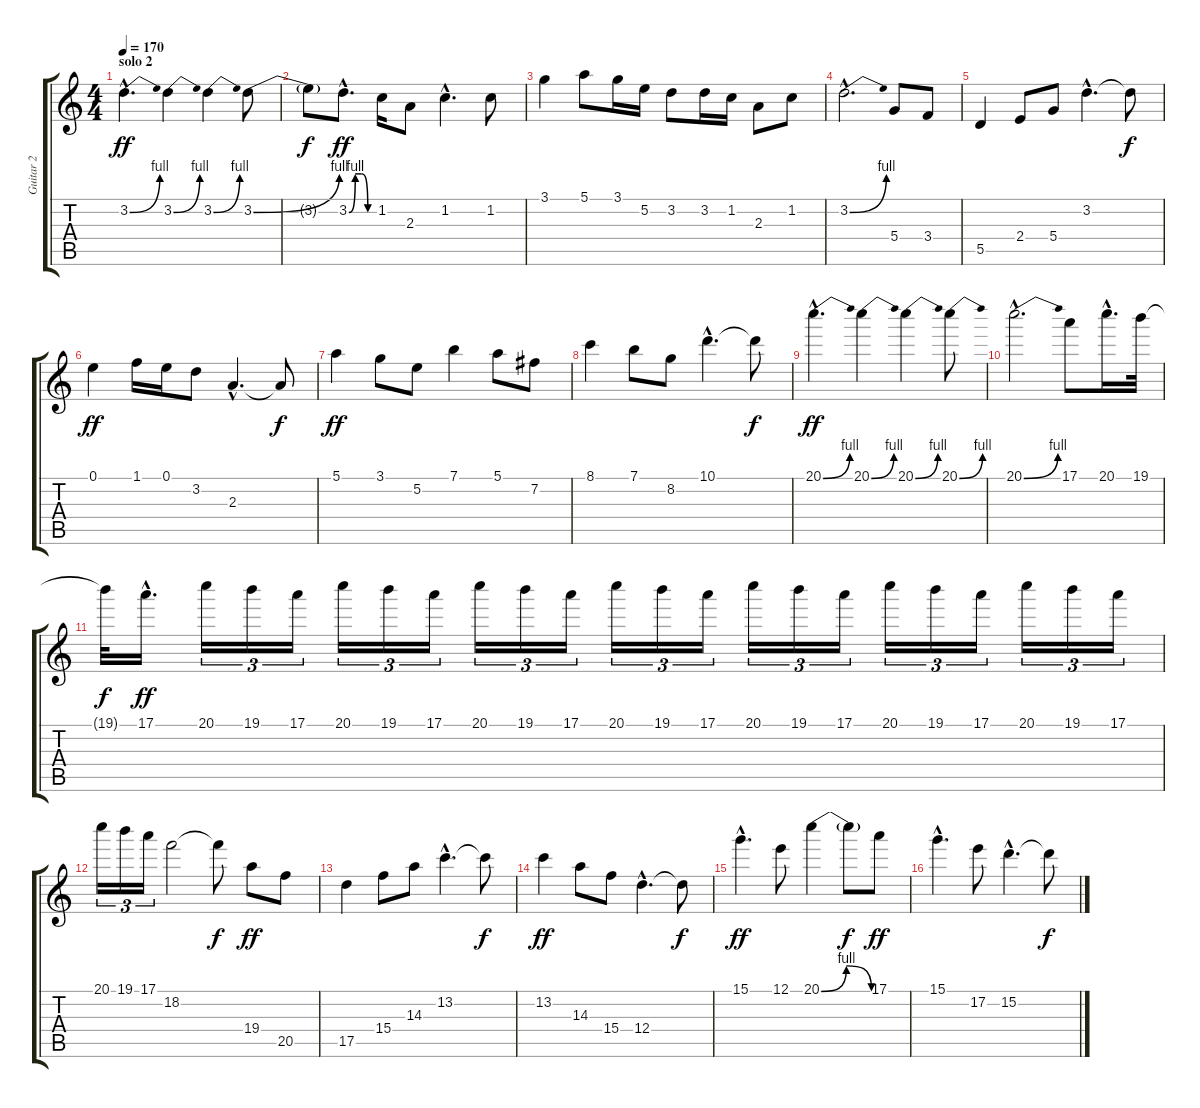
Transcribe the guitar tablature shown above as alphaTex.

\track ("Guitar 2" "Guitar 2") {instrument distortionguitar}
\staff {score tabs}
\tuning (E4 B3 G3 D3 A2 E2) {hide}
\ts (4 4)
\section ("" "solo 2")
\tempo 170
\clef g2
\ks c
3.2{be (bend 0 0 60 4) hac}.4{d dy ff} 3.2{be (bend 0 0 60 4)}.4 3.2{be (bend 0 0 60 4)}.4 3.2{be (bend 0 0 60 4)}.8 |
3.2{t}.8{dy f} 3.2{be (custom 0 0 15 4 30 4 45 0 60 0) hac}.8{d dy ff} 1.2.16 2.3.8 1.2{hac}.4{d} 1.2.8 |
3.1.4 5.1.8 3.1.16 5.2.16 3.2.8 3.2.16 1.2.16 2.3.8 1.2.8 |
3.2{be (bend 0 0 60 4) hac}.2{d} 5.4.8 3.4.8 |
5.5.4 2.4.8 5.4.8 3.2{hac}.4{d} 3.2{t}.8{dy f} |
0.1.4{dy ff} 1.1.16 0.1.16 3.2.8 2.3{hac}.4{d} 2.3{t}.8{dy f} |
5.1.4{dy ff} 3.1.8 5.2.8 7.1.4 5.1.8 7.2.8 |
8.1.4 7.1.8 8.2.8 10.1{hac}.4{d} 10.1{t}.8{dy f} |
20.1{be (bend 0 0 60 4) hac}.4{d dy ff} 20.1{be (bend 0 0 60 4)}.4 20.1{be (bend 0 0 60 4)}.4 20.1{be (bend 0 0 60 4)}.8 |
20.1{be (bend 0 0 60 4) hac}.2{d} 17.1.8 20.1{hac}.16{d} 19.1.32 |
19.1{t}.32{dy f} 17.1{hac}.16{d dy ff} 20.1.16{tu (3 2)} 19.1.16{tu (3 2)} 17.1.16{tu (3 2)} 20.1.16{tu (3 2)} 19.1.16{tu (3 2)} 17.1.16{tu (3 2)} 20.1.16{tu (3 2)} 19.1.16{tu (3 2)} 17.1.16{tu (3 2)} 20.1.16{tu (3 2)} 19.1.16{tu (3 2)} 17.1.16{tu (3 2)} 20.1.16{tu (3 2)} 19.1.16{tu (3 2)} 17.1.16{tu (3 2)} 20.1.16{tu (3 2)} 19.1.16{tu (3 2)} 17.1.16{tu (3 2)} 20.1.16{tu (3 2)} 19.1.16{tu (3 2)} 17.1.16{tu (3 2)} |
20.1.16{tu (3 2)} 19.1.16{tu (3 2)} 17.1.16{tu (3 2)} 18.2.2 18.2{t}.8{dy f} 19.4.8{dy ff} 20.5.8 |
17.5.4 15.4.8 14.3.8 13.2{hac}.4{d} 13.2{t}.8{dy f} |
13.2.4{dy ff} 14.3.8 15.4.8 12.4{hac}.4{d} 12.4{t}.8{dy f} |
15.1{hac}.4{d dy ff} 12.1.8 20.1{be (bendrelease 0 0 15 4 30 4 60 0)}.4 20.1{t}.8{dy f} 17.1.8{dy ff} |
15.1{hac}.4{d} 17.2.8 15.2{hac}.4{d} 15.2{t}.8{dy f}
